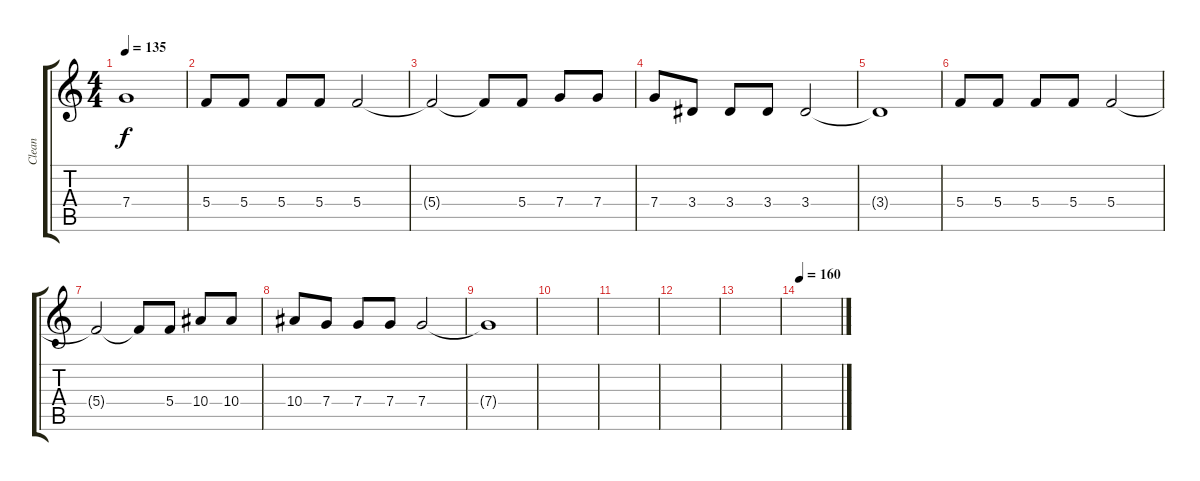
\track ("Clean" "Clean") {instrument electricguitarclean}
\staff {score tabs}
\tuning (D4 A3 F3 C3 G2 D2) {hide}
\ts (4 4)
\tempo 135
\clef g2
\ks c
7.4{t}.1{dy f} |
5.4.8 5.4.8 5.4.8 5.4.8 5.4.2 |
5.4{t}.2 5.4{t}.8 5.4.8 7.4.8 7.4.8 |
7.4.8 3.4.8 3.4.8 3.4.8 3.4.2 |
3.4{t}.1 |
5.4.8 5.4.8 5.4.8 5.4.8 5.4.2 |
5.4{t}.2 5.4{t}.8 5.4.8 10.4.8 10.4.8 |
10.4.8 7.4.8 7.4.8 7.4.8 7.4.2 |
7.4{t}.1 |
|
|
|
|
\tempo 160
